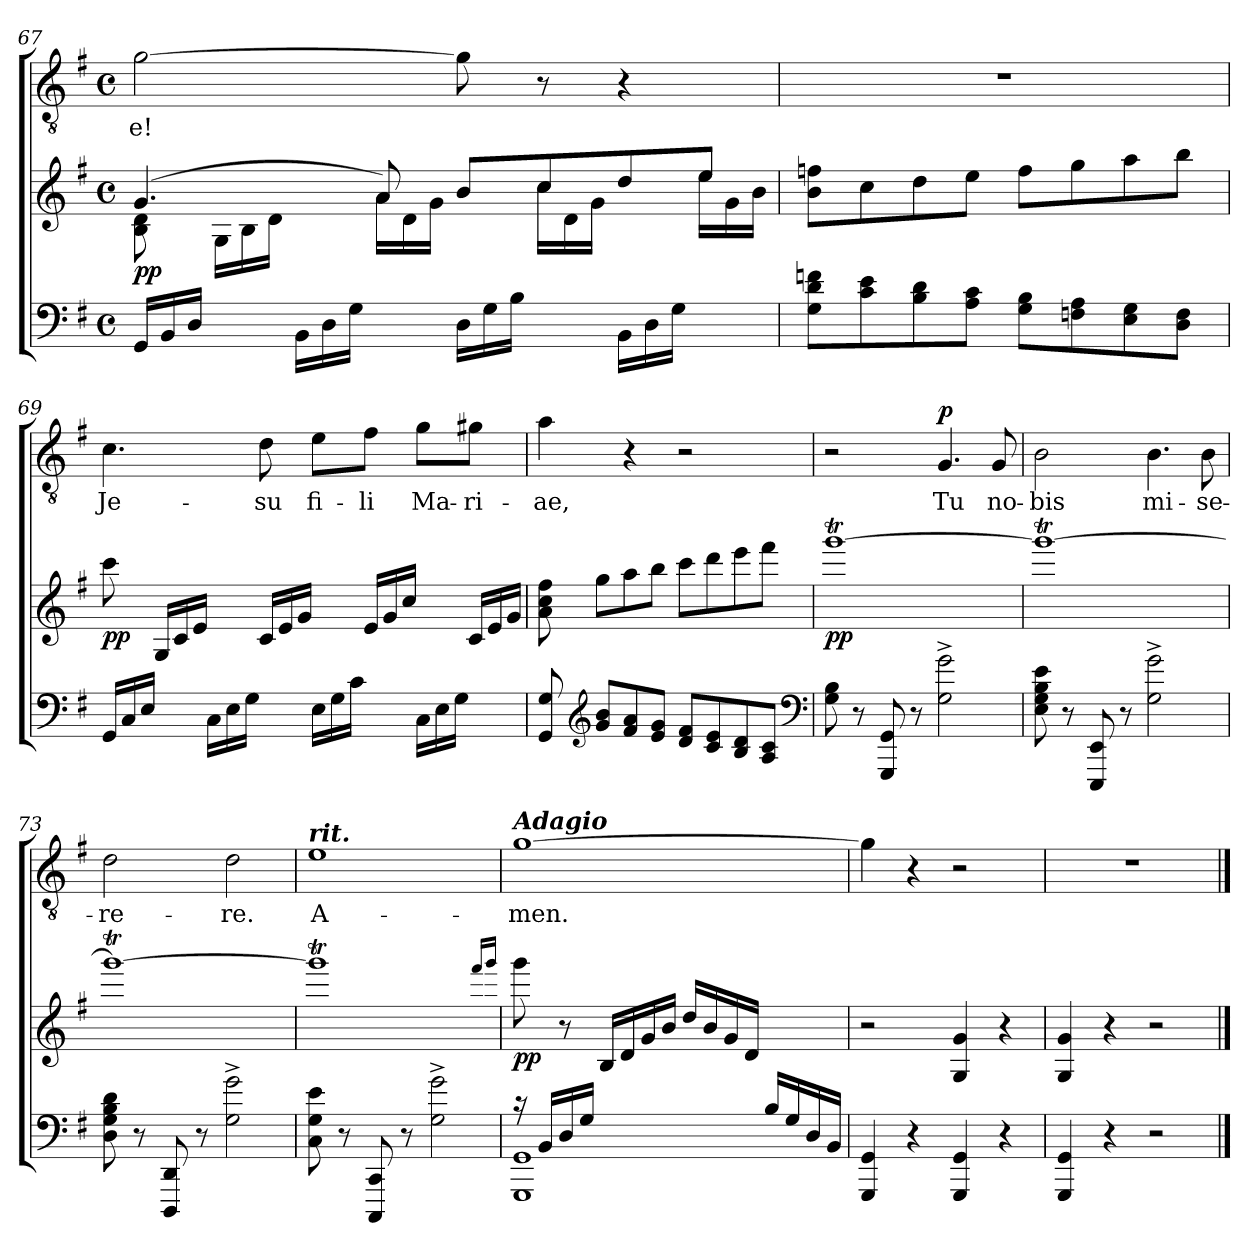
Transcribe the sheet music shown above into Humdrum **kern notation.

**kern	**kern	**dynam	**kern	**text	**dynam
*part2	*part2	*part2	*part1	*part1	*part1
*staff3	*staff2	*staff2/3	*staff1	*staff1	*staff1
*clefF4	*clefG2	*	*clefGv2	*	*
*k[f#]	*k[f#]	*	*k[f#]	*	*
*G:	*G:	*	*G:	*	*
*M4/4	*M4/4	*	*M4/4	*	*
*met(c)	*met(c)	*	*met(c)	*	*
*Xtuplet	*	*	*	*	*
=67	=67	=67	=67	=67	=67
*	*^	*	*	*	*
!	!	!	!LO:DY:b	!	!LO:LY:b	!
24GG/LL	(4.g/	8B\ 8d\	pp	[2g\	-e!	.
24BB/	.	.	.	.	.	.
24D/JJ	.	.	.	.	.	.
*	*	*Xtuplet	*	*	*	*
8ryy	.	24G\LL	.	.	.	.
.	.	24B\	.	.	.	.
.	.	24d\JJ	.	.	.	.
24BB\LL	.	8ryy	.	.	.	.
24D\	.	.	.	.	.	.
24G\JJ	.	.	.	.	.	.
8ryy	8a/)	24a\LL	.	.	.	.
.	.	24d\	.	.	.	.
.	.	24g\JJ	.	.	.	.
24D\LL	8b/L	8ryy	.	8g\]	.	.
24G\	.	.	.	.	.	.
24B\JJ	.	.	.	.	.	.
8ryy	8cc/	24cc\LL	.	8r	.	.
.	.	24d\	.	.	.	.
.	.	24g\JJ	.	.	.	.
24BB\LL	8dd/	8ryy	.	4r	.	.
24D\	.	.	.	.	.	.
24G\JJ	.	.	.	.	.	.
8ryy	8ee/J	24ee\LL	.	.	.	.
.	.	24g\	.	.	.	.
.	.	24b\JJ	.	.	.	.
*	*v	*v	*	*	*	*
!!LO:LB:g=z
=68	=68	=68	=68	=68	=68
8G\ 8d\ 8fn\L	8b\ 8ffn\L	.	1r	.	.
8c\ 8e\	8cc\	.	.	.	.
8B\ 8d\	8dd\	.	.	.	.
8A\ 8c\J	8ee\J	.	.	.	.
8G\ 8B\L	8ff\L	.	.	.	.
8Fn\ 8A\	8gg\	.	.	.	.
8E\ 8G\	8aa\	.	.	.	.
8D\ 8F\J	8bb\J	.	.	.	.
=69	=69	=69	=69	=69	=69
!	!	!LO:DY:b	!	!LO:LY:b	!
24GG/LL	8ccc\	pp	4.c\	Je-	.
24C/	.	.	.	.	.
24E/JJ	.	.	.	.	.
8ryy	24G/LL	.	.	.	.
.	24c/	.	.	.	.
.	24e/JJ	.	.	.	.
24C\LL	8ryy	.	.	.	.
24E\	.	.	.	.	.
24G\JJ	.	.	.	.	.
!	!	!	!	!LO:LY:b	!
8ryy	24c/LL	.	8d\	-su	.
.	24e/	.	.	.	.
.	24g/JJ	.	.	.	.
!	!	!	!	!LO:LY:b	!
24E\LL	8ryy	.	8e\L	fi-	.
24G\	.	.	.	.	.
24c\JJ	.	.	.	.	.
!	!	!	!	!LO:LY:b	!
8ryy	24e/LL	.	8f#\J	-li	.
.	24g/	.	.	.	.
.	24cc/JJ	.	.	.	.
!	!	!	!	!LO:LY:b	!
24C\LL	8ryy	.	8g\L	Ma-	.
24E\	.	.	.	.	.
24G\JJ	.	.	.	.	.
!	!	!	!	!LO:LY:b	!
8ryy	24c/LL	.	8g#X\J	-ri-	.
.	24e/	.	.	.	.
.	24g/JJ	.	.	.	.
=70	=70	=70	=70	=70	=70
!	!	!	!	!LO:LY:b	!
8GG/ 8G/	8a\ 8cc\ 8ff#\	.	4a\	-ae,	.
*clefG2	*	*	*	*	*
8g/ 8b/L	8gg\L	.	.	.	.
8f#/ 8a/	8aa\	.	4r	.	.
8e/ 8g/J	8bb\J	.	.	.	.
8d/ 8f#/L	8ccc\L	.	2r	.	.
8c/ 8e/	8ddd\	.	.	.	.
8B/ 8d/	8eee\	.	.	.	.
8A/ 8c/J	8fff#\J	.	.	.	.
*clefF4	*	*	*	*	*
=71	=71	=71	=71	=71	=71
!	!	!LO:DY:b	!	!	!
8G\ 8B\	[1gggT	pp	2r	.	.
8r	.	.	.	.	.
8GGG/ 8GG/	.	.	.	.	.
8r	.	.	.	.	.
!	!	!	!	!LO:LY:b	!LO:DY:a
2G\^> 2g\^>	.	.	4.G/	Tu	p
!	!	!	!	!LO:LY:b	!
.	.	.	8G/	no-	.
!!LO:LB:g=z
=72	=72	=72	=72	=72	=72
!	!	!	!	!LO:LY:b	!
8E\ 8G\ 8B\ 8e\	1gggT_	.	2B\	-bis	.
8r	.	.	.	.	.
8EEE/ 8EE/	.	.	.	.	.
8r	.	.	.	.	.
!	!	!	!	!LO:LY:b	!
2G\^> 2g\^>	.	.	4.B\	mi-	.
!	!	!	!	!LO:LY:b	!
.	.	.	8B\	-se-	.
=73	=73	=73	=73	=73	=73
!	!	!	!	!LO:LY:b	!
8D\ 8G\ 8B\ 8d\	1gggT_	.	2d\	-re-	.
8r	.	.	.	.	.
8DDD/ 8DD/	.	.	.	.	.
8r	.	.	.	.	.
!	!	!	!	!LO:LY:b	!
2G\^> 2g\^>	.	.	2d\	-re.	.
=74	=74	=74	=74	=74	=74
!	!	!	!LO:TX:a:Bi:t=rit.	!	!
!	!	!	!	!LO:LY:b	!
8C\ 8G\ 8e\	1gggT]	.	1e	A-	.
8r	.	.	.	.	.
8CCC/ 8CC/	.	.	.	.	.
8r	.	.	.	.	.
2G\^> 2g\^>	.	.	.	.	.
.	16qfff#/LL	.	.	.	.
.	16qggg/JJ	.	.	.	.
=75	=75	=75	=75	=75	=75
*^	*	*	*	*	*
!	!	!	!	!LO:TX:a:Bi:t=Adagio	!	!
!	!	!	!LO:DY:b	!	!LO:LY:b	!
16rc	1GGG 1GG	8ggg\	pp	[1g	-men.	.
16BB/LL	.	.	.	.	.	.
16D/	.	8r	.	.	.	.
16G/JJ	.	.	.	.	.	.
2ryy	.	16B/LL	.	.	.	.
.	.	16d/	.	.	.	.
.	.	16g/	.	.	.	.
.	.	16b/JJ	.	.	.	.
.	.	16dd/LL	.	.	.	.
.	.	16b/	.	.	.	.
.	.	16g/	.	.	.	.
.	.	16d/JJ	.	.	.	.
16B/LL	.	4ryy	.	.	.	.
16G/	.	.	.	.	.	.
16D/	.	.	.	.	.	.
16BB/JJ	.	.	.	.	.	.
*v	*v	*	*	*	*	*
=76	=76	=76	=76	=76	=76
4GGG/ 4GG/	2r	.	4g\]	.	.
4r	.	.	4r	.	.
4GGG/ 4GG/	4G/ 4g/	.	2r	.	.
4r	4r	.	.	.	.
=77	=77	=77	=77	=77	=77
4GGG/ 4GG/	4G/ 4g/	.	1r	.	.
4r	4r	.	.	.	.
2r	2r	.	.	.	.
==	==	==	==	==	==
*-	*-	*-	*-	*-	*-
